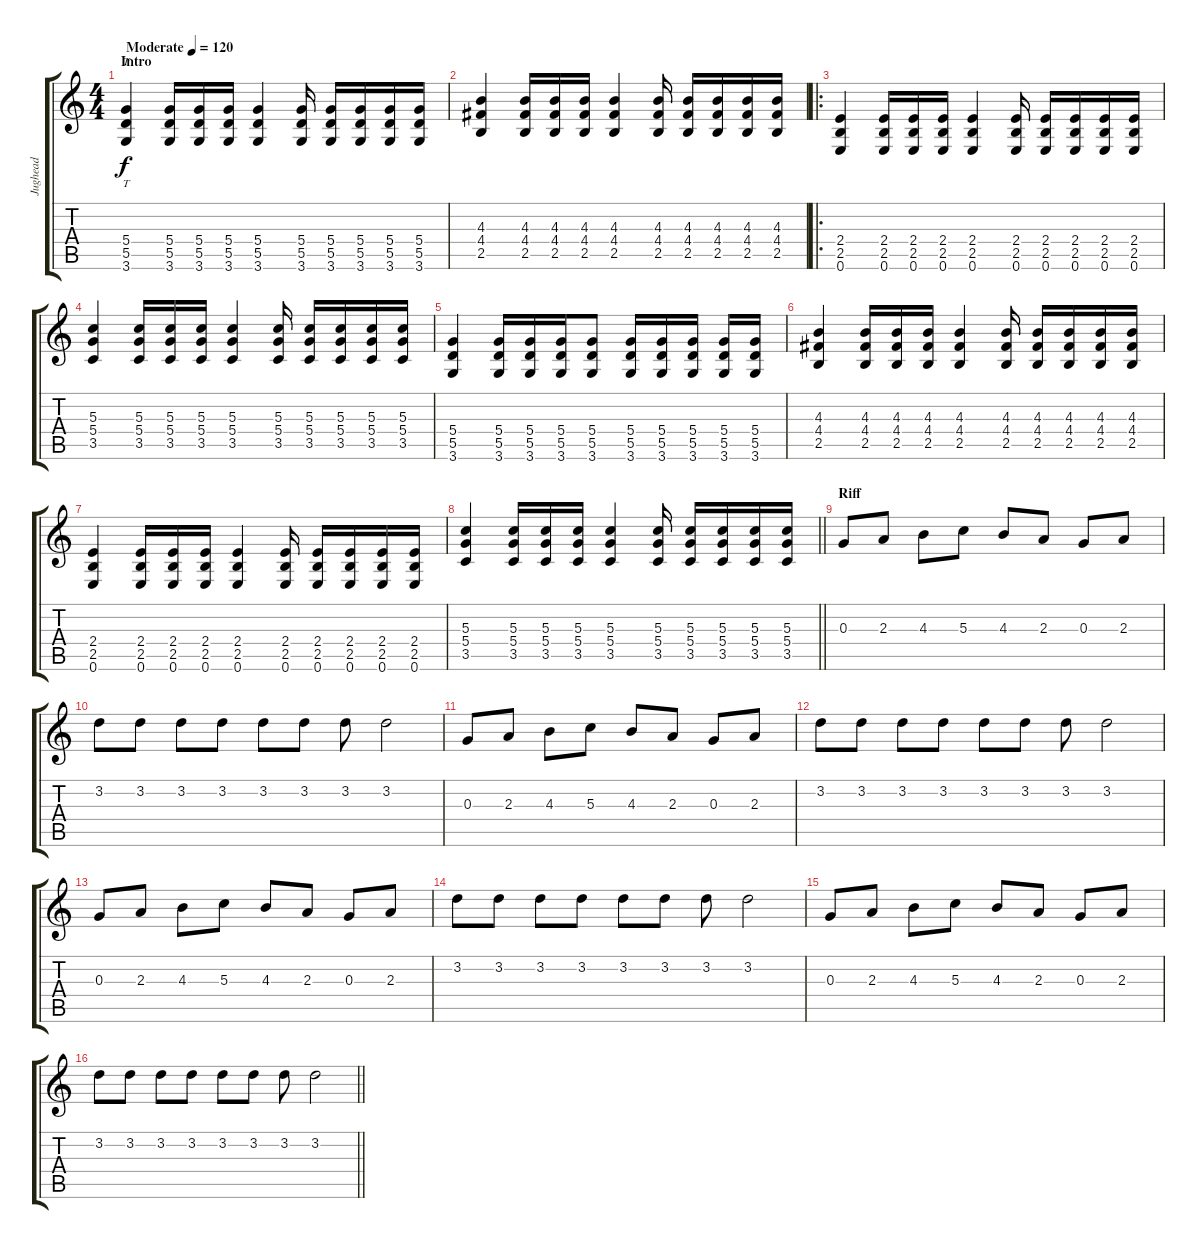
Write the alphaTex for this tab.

\track ("Jughead" "Jughead") {instrument distortionguitar}
\staff {score tabs}
\tuning (E4 B3 G3 D3 A2 E2) {hide}
\ts (4 4)
\section ("" "Intro")
\tempo (120 "Moderate")
\clef g2
\ks c
(5.4 5.5 3.6).4{tt dy f instrument distortionguitar} (5.4 5.5 3.6).16 (5.4 5.5 3.6).16 (5.4 5.5 3.6).16 (5.4 5.5 3.6).4 (5.4 5.5 3.6).16 (5.4 5.5 3.6).16 (5.4 5.5 3.6).16 (5.4 5.5 3.6).16 (5.4 5.5 3.6).16 |
(4.3 4.4 2.5).4 (4.3 4.4 2.5).16 (4.3 4.4 2.5).16 (4.3 4.4 2.5).16 (4.3 4.4 2.5).4 (4.3 4.4 2.5).16 (4.3 4.4 2.5).16 (4.3 4.4 2.5).16 (4.3 4.4 2.5).16 (4.3 4.4 2.5).16 |
\ro
(2.4 2.5 0.6).4 (2.4 2.5 0.6).16 (2.4 2.5 0.6).16 (2.4 2.5 0.6).16 (2.4 2.5 0.6).4 (2.4 2.5 0.6).16 (2.4 2.5 0.6).16 (2.4 2.5 0.6).16 (2.4 2.5 0.6).16 (2.4 2.5 0.6).16 |
(5.3 5.4 3.5).4 (5.3 5.4 3.5).16 (5.3 5.4 3.5).16 (5.3 5.4 3.5).16 (5.3 5.4 3.5).4 (5.3 5.4 3.5).16 (5.3 5.4 3.5).16 (5.3 5.4 3.5).16 (5.3 5.4 3.5).16 (5.3 5.4 3.5).16 |
(5.4 5.5 3.6).4 (5.4 5.5 3.6).16 (5.4 5.5 3.6).16 (5.4 5.5 3.6).16 (5.4 5.5 3.6).8 (5.4 5.5 3.6).16 (5.4 5.5 3.6).16 (5.4 5.5 3.6).16 (5.4 5.5 3.6).16 (5.4 5.5 3.6).16 |
(4.3 4.4 2.5).4 (4.3 4.4 2.5).16 (4.3 4.4 2.5).16 (4.3 4.4 2.5).16 (4.3 4.4 2.5).4 (4.3 4.4 2.5).16 (4.3 4.4 2.5).16 (4.3 4.4 2.5).16 (4.3 4.4 2.5).16 (4.3 4.4 2.5).16 |
(2.4 2.5 0.6).4 (2.4 2.5 0.6).16 (2.4 2.5 0.6).16 (2.4 2.5 0.6).16 (2.4 2.5 0.6).4 (2.4 2.5 0.6).16 (2.4 2.5 0.6).16 (2.4 2.5 0.6).16 (2.4 2.5 0.6).16 (2.4 2.5 0.6).16 |
\barLineRight lightlight
(5.3 5.4 3.5).4 (5.3 5.4 3.5).16 (5.3 5.4 3.5).16 (5.3 5.4 3.5).16 (5.3 5.4 3.5).4 (5.3 5.4 3.5).16 (5.3 5.4 3.5).16 (5.3 5.4 3.5).16 (5.3 5.4 3.5).16 (5.3 5.4 3.5).16 |
\section ("" "Riff")
0.3.8 2.3.8 4.3.8 5.3.8 4.3.8 2.3.8 0.3.8 2.3.8 |
3.2.8 3.2.8 3.2.8 3.2.8 3.2.8 3.2.8 3.2.8 3.2.2 |
0.3.8 2.3.8 4.3.8 5.3.8 4.3.8 2.3.8 0.3.8 2.3.8 |
3.2.8 3.2.8 3.2.8 3.2.8 3.2.8 3.2.8 3.2.8 3.2.2 |
0.3.8 2.3.8 4.3.8 5.3.8 4.3.8 2.3.8 0.3.8 2.3.8 |
3.2.8 3.2.8 3.2.8 3.2.8 3.2.8 3.2.8 3.2.8 3.2.2 |
0.3.8 2.3.8 4.3.8 5.3.8 4.3.8 2.3.8 0.3.8 2.3.8 |
\barLineRight lightlight
3.2.8 3.2.8 3.2.8 3.2.8 3.2.8 3.2.8 3.2.8 3.2.2
